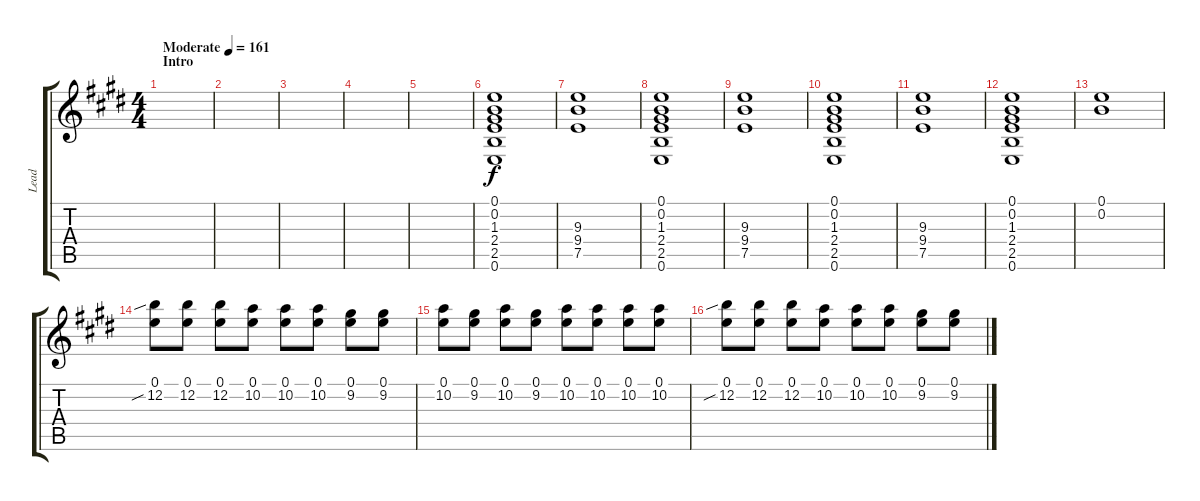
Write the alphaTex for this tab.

\track ("Lead" "Lead") {instrument distortionguitar}
\staff {score tabs}
\tuning (E4 B3 G3 D3 A2 E2) {hide}
\ts (4 4)
\section ("" "Intro")
\tempo (161 "Moderate")
\clef g2
\ks e
|
|
|
|
|
(0.1 0.2 1.3 2.4 2.5 0.6).1 |
(9.3 9.4 7.5).1 |
(0.1 0.2 1.3 2.4 2.5 0.6).1 |
(9.3 9.4 7.5).1 |
(0.1 0.2 1.3 2.4 2.5 0.6).1 |
(9.3 9.4 7.5).1 |
(0.1 0.2 1.3 2.4 2.5 0.6).1 |
(0.1 0.2).1 |
(0.1 12.2{sib}).8 (0.1 12.2).8 (0.1 12.2).8 (0.1 10.2).8 (0.1 10.2).8 (0.1 10.2).8 (0.1 9.2).8 (0.1 9.2).8 |
(0.1 10.2).8 (0.1 9.2).8 (0.1 10.2).8 (0.1 9.2).8 (0.1 10.2).8 (0.1 10.2).8 (0.1 10.2).8 (0.1 10.2).8 |
(0.1 12.2{sib}).8 (0.1 12.2).8 (0.1 12.2).8 (0.1 10.2).8 (0.1 10.2).8 (0.1 10.2).8 (0.1 9.2).8 (0.1 9.2).8
